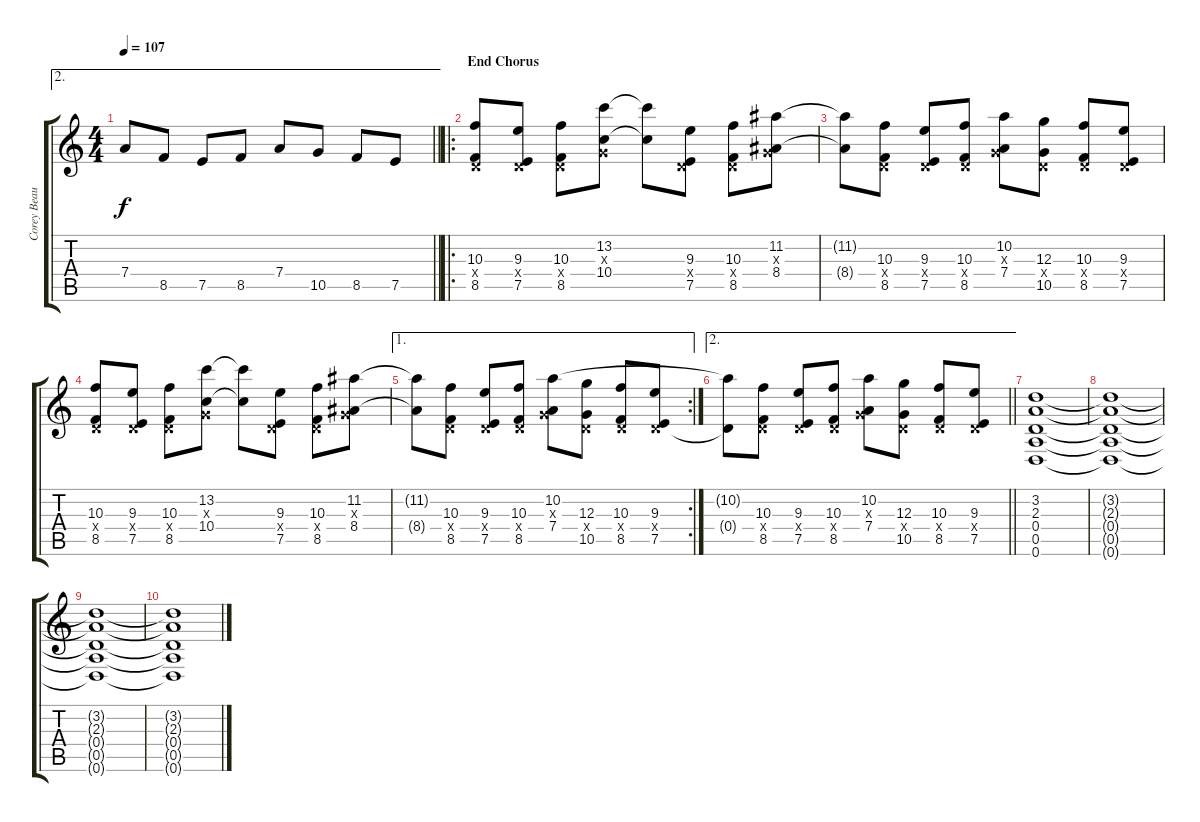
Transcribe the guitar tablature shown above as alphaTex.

\track ("Corey Beaulieu" "Corey Beau") {instrument distortionguitar}
\staff {score tabs}
\tuning (E4 B3 G3 D3 A2 D2) {hide}
\ae 2
\ts (4 4)
\tempo 107
\clef g2
\barLineRight lightlight
\ks c
7.4{t}.8{dy f} 8.5.8 7.5.8 8.5.8 7.4.8 10.5.8 8.5.8 7.5.8 |
\ro
\section ("" "End Chorus")
(10.3 0.4{x} 8.5).8 (9.3 0.4{x} 7.5).8 (10.3 0.4{x} 8.5).8 (13.2 0.3{x} 10.4).8 (13.2{t} 10.4{t}).8 (9.3 0.4{x} 7.5).8 (10.3 0.4{x} 8.5).8 (11.2 0.3{x} 8.4).8 |
(11.2{t} 8.4{t}).8 (10.3 0.4{x} 8.5).8 (9.3 0.4{x} 7.5).8 (10.3 0.4{x} 8.5).8 (10.2 0.3{x} 7.4).8 (12.3 0.4{x} 10.5).8 (10.3 0.4{x} 8.5).8 (9.3 0.4{x} 7.5).8 |
(10.3 0.4{x} 8.5).8 (9.3 0.4{x} 7.5).8 (10.3 0.4{x} 8.5).8 (13.2 0.3{x} 10.4).8 (13.2{t} 10.4{t}).8 (9.3 0.4{x} 7.5).8 (10.3 0.4{x} 8.5).8 (11.2 0.3{x} 8.4).8 |
\ae 1
\rc 2
(11.2{t} 8.4{t}).8 (10.3 0.4{x} 8.5).8 (9.3 0.4{x} 7.5).8 (10.3 0.4{x} 8.5).8 (10.2 0.3{x} 7.4).8 (12.3 0.4{x} 10.5).8 (10.3 0.4{x} 8.5).8 (9.3 0.4{x} 7.5).8 |
\ae 2
\barLineRight lightlight
(10.2{t} 0.4{t}).8 (10.3 0.4{x} 8.5).8 (9.3 0.4{x} 7.5).8 (10.3 0.4{x} 8.5).8 (10.2 0.3{x} 7.4).8 (12.3 0.4{x} 10.5).8 (10.3 0.4{x} 8.5).8 (9.3 0.4{x} 7.5).8 |
(3.2 2.3 0.4 0.5 0.6).1 |
(3.2{t} 2.3{t} 0.4{t} 0.5{t} 0.6{t}).1 |
(3.2{t} 2.3{t} 0.4{t} 0.5{t} 0.6{t}).1 |
(3.2{t} 2.3{t} 0.4{t} 0.5{t} 0.6{t}).1
